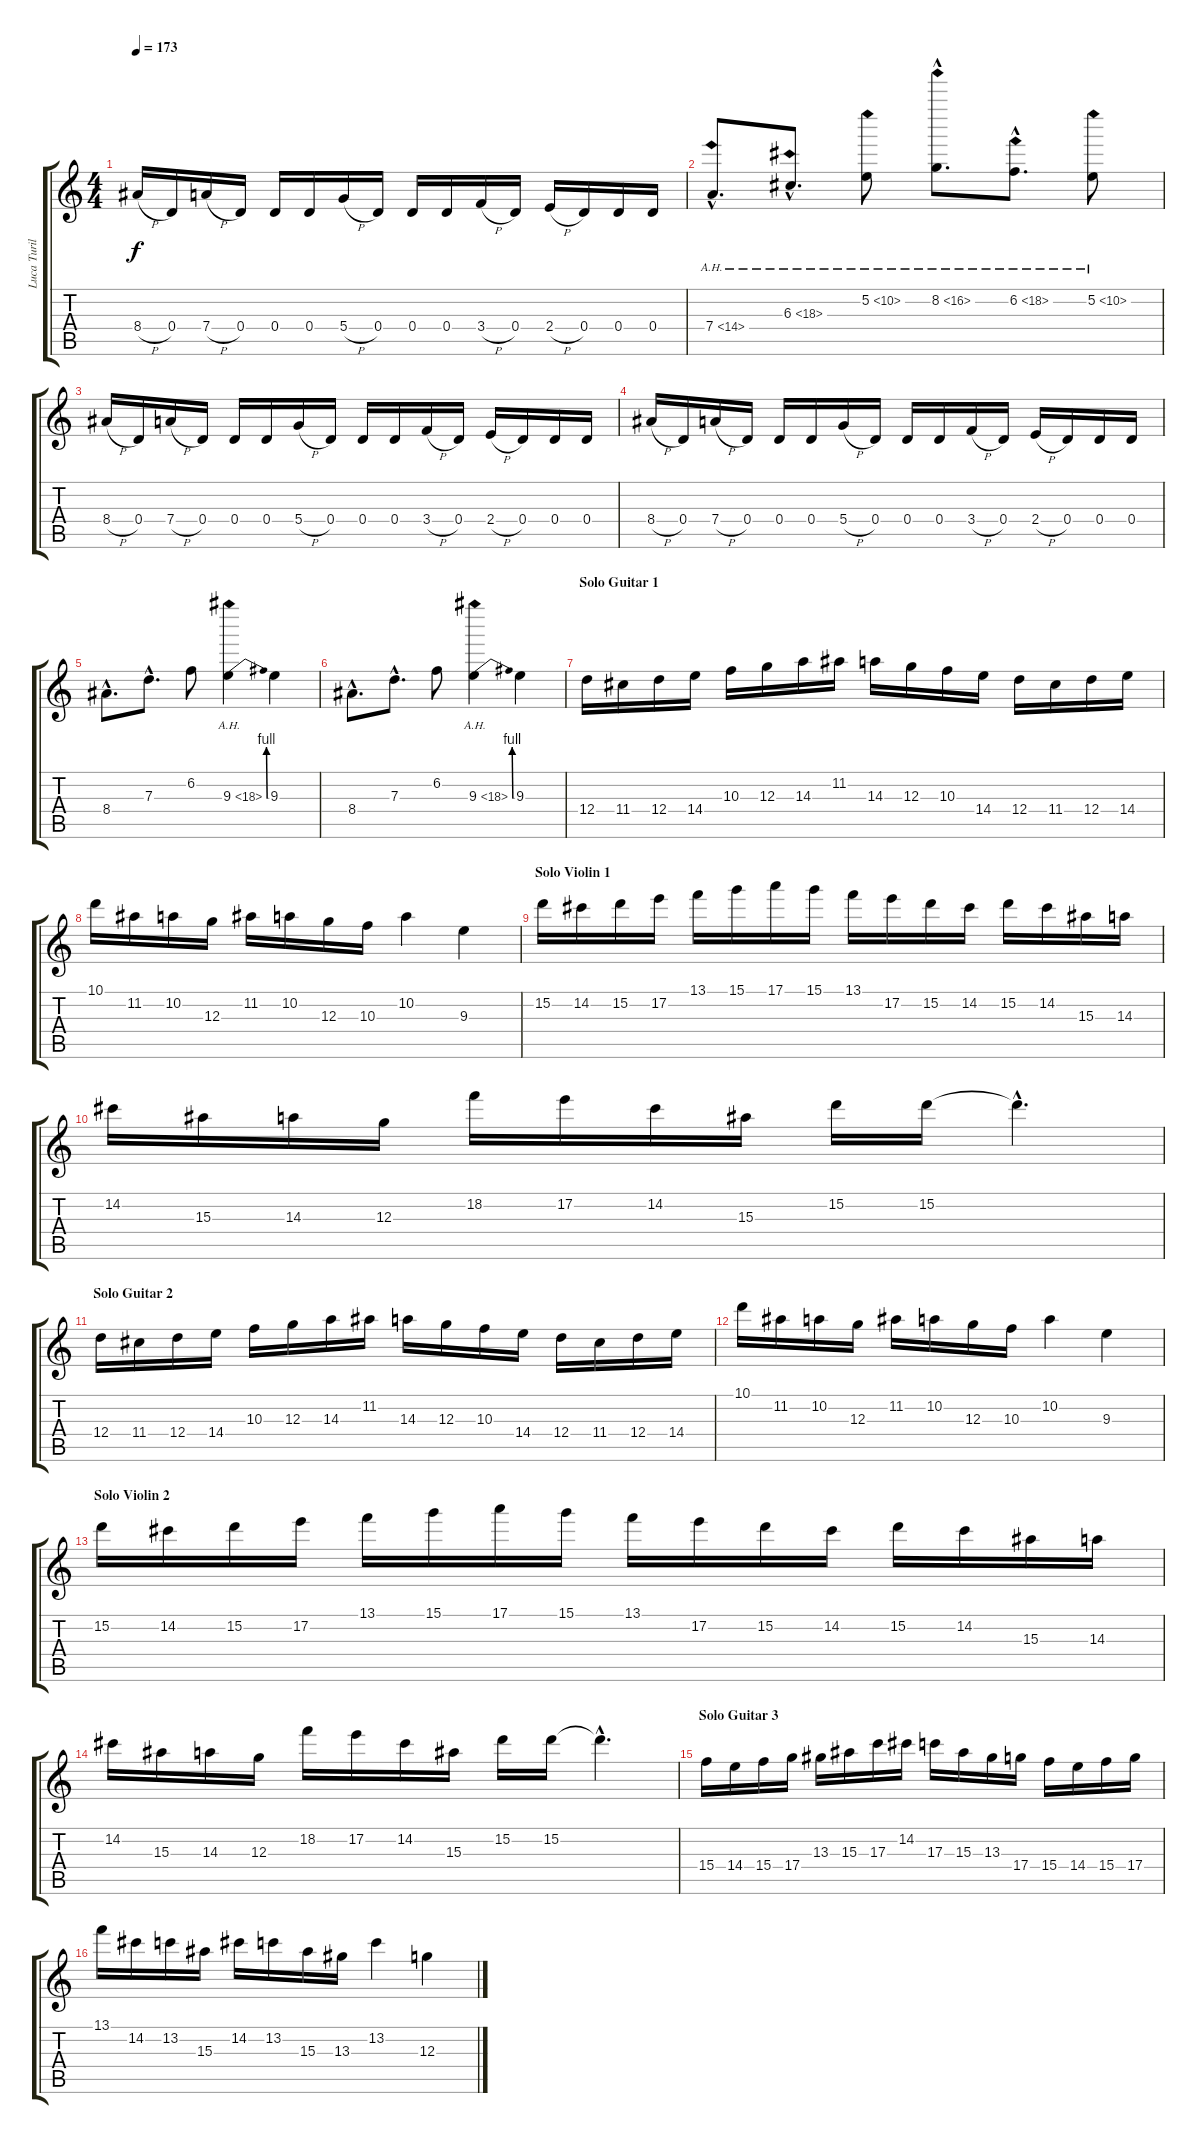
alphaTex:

\track ("Luca Turilli" "Luca Turil") {instrument distortionguitar}
\staff {score tabs}
\tuning (E4 B3 G3 D3 A2 E2) {hide}
\ts (4 4)
\tempo 173
\clef g2
\ks c
8.4{h}.16{dy f} 0.4.16 7.4{h}.16 0.4.16 0.4.16 0.4.16 5.4{h}.16 0.4.16 0.4.16 0.4.16 3.4{h}.16 0.4.16 2.4{h}.16 0.4.16 0.4.16 0.4.16 |
7.4{ah 7 hac}.8{d} 6.3{ah 12 hac}.8{d} 5.2{ah 5}.8 8.2{ah 8 hac}.8{d} 6.2{ah 12 hac}.8{d} 5.2{ah 5}.8 |
8.4{h}.16 0.4.16 7.4{h}.16 0.4.16 0.4.16 0.4.16 5.4{h}.16 0.4.16 0.4.16 0.4.16 3.4{h}.16 0.4.16 2.4{h}.16 0.4.16 0.4.16 0.4.16 |
8.4{h}.16 0.4.16 7.4{h}.16 0.4.16 0.4.16 0.4.16 5.4{h}.16 0.4.16 0.4.16 0.4.16 3.4{h}.16 0.4.16 2.4{h}.16 0.4.16 0.4.16 0.4.16 |
8.4{hac}.8{d} 7.3{hac}.8{d} 6.2.8 9.3{be (bend 0 0 60 4) ah 9}.4 9.3.4 |
8.4{hac}.8{d} 7.3{hac}.8{d} 6.2.8 9.3{be (bend 0 0 60 4) ah 9}.4 9.3.4 |
\section ("" "Solo Guitar 1")
12.4.16{instrument overdrivenguitar} 11.4.16 12.4.16 14.4.16 10.3.16 12.3.16 14.3.16 11.2.16 14.3.16 12.3.16 10.3.16 14.4.16 12.4.16 11.4.16 12.4.16 14.4.16 |
10.1.16 11.2.16 10.2.16 12.3.16 11.2.16 10.2.16 12.3.16 10.3.16 10.2.4 9.3.4 |
\section ("" "Solo Violin 1")
15.2.16{instrument violin} 14.2.16 15.2.16 17.2.16 13.1.16 15.1.16 17.1.16 15.1.16 13.1.16 17.2.16 15.2.16 14.2.16 15.2.16 14.2.16 15.3.16 14.3.16 |
14.2.16 15.3.16 14.3.16 12.3.16 18.2.16 17.2.16 14.2.16 15.3.16 15.2.16 15.2.16 15.2{hac t}.4{d} |
\section ("" "Solo Guitar 2")
12.4.16{instrument overdrivenguitar} 11.4.16 12.4.16 14.4.16 10.3.16 12.3.16 14.3.16 11.2.16 14.3.16 12.3.16 10.3.16 14.4.16 12.4.16 11.4.16 12.4.16 14.4.16 |
10.1.16 11.2.16 10.2.16 12.3.16 11.2.16 10.2.16 12.3.16 10.3.16 10.2.4 9.3.4 |
\section ("" "Solo Violin 2")
15.2.16{instrument violin} 14.2.16 15.2.16 17.2.16 13.1.16 15.1.16 17.1.16 15.1.16 13.1.16 17.2.16 15.2.16 14.2.16 15.2.16 14.2.16 15.3.16 14.3.16 |
14.2.16 15.3.16 14.3.16 12.3.16 18.2.16 17.2.16 14.2.16 15.3.16 15.2.16 15.2.16 15.2{hac t}.4{d} |
\section ("" "Solo Guitar 3")
15.4.16{instrument overdrivenguitar} 14.4.16 15.4.16 17.4.16 13.3.16 15.3.16 17.3.16 14.2.16 17.3.16 15.3.16 13.3.16 17.4.16 15.4.16 14.4.16 15.4.16 17.4.16 |
13.1.16 14.2.16 13.2.16 15.3.16 14.2.16 13.2.16 15.3.16 13.3.16 13.2.4 12.3.4
